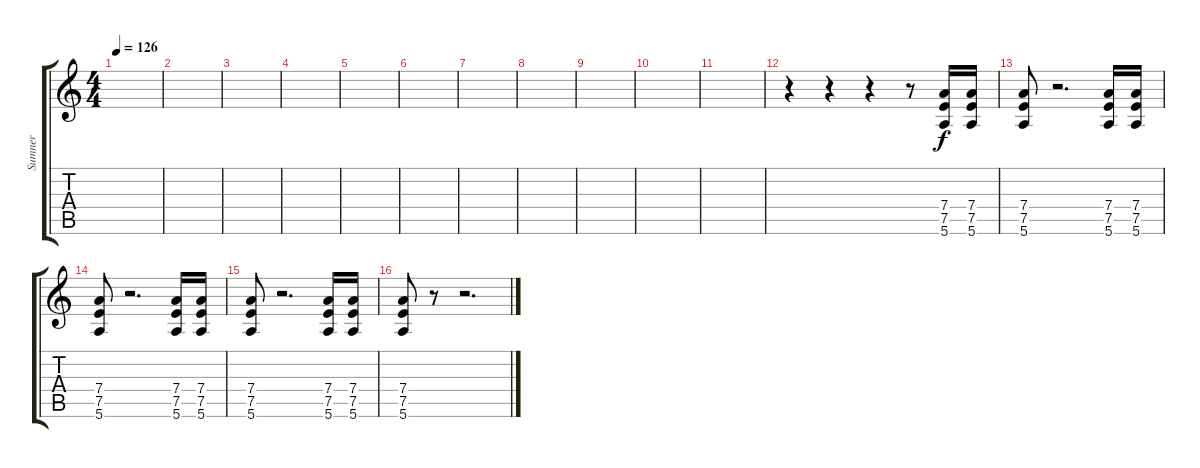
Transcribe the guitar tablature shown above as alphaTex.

\track ("Sumner" "Sumner") {instrument overdrivenguitar}
\staff {score tabs}
\tuning (E4 B3 G3 D3 A2 E2) {hide}
\ts (4 4)
\tempo 126
\clef g2
\ks c
|
|
|
|
|
|
|
|
|
|
|
r.4 r.4 r.4 r.8 (7.4 7.5 5.6).16 (7.4 7.5 5.6).16 |
(7.4 7.5 5.6).8 r.2{d} (7.4 7.5 5.6).16 (7.4 7.5 5.6).16 |
(7.4 7.5 5.6).8 r.2{d} (7.4 7.5 5.6).16 (7.4 7.5 5.6).16 |
(7.4 7.5 5.6).8 r.2{d} (7.4 7.5 5.6).16 (7.4 7.5 5.6).16 |
(7.4 7.5 5.6).8 r.8 r.2{d}
